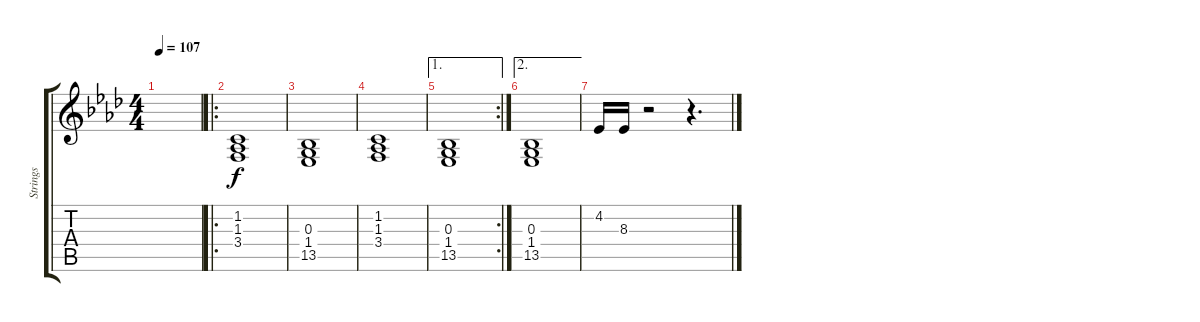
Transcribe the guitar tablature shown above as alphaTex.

\track ("Strings" "Strings") {instrument synthstrings1}
\staff {score tabs}
\tuning (E4 B3 G3 D3 A2 E2) {hide}
\ts (4 4)
\tempo 107
\clef g2
\ks ab
|
\ro
(1.2 1.3 3.4).1 |
(0.3 1.4 13.5).1 |
(1.2 1.3 3.4).1 |
\ae 1
\rc 2
(0.3 1.4 13.5).1 |
\ae 2
(0.3 1.4 13.5).1 |
4.2.16 8.3.16 r.2 r.4{d}
